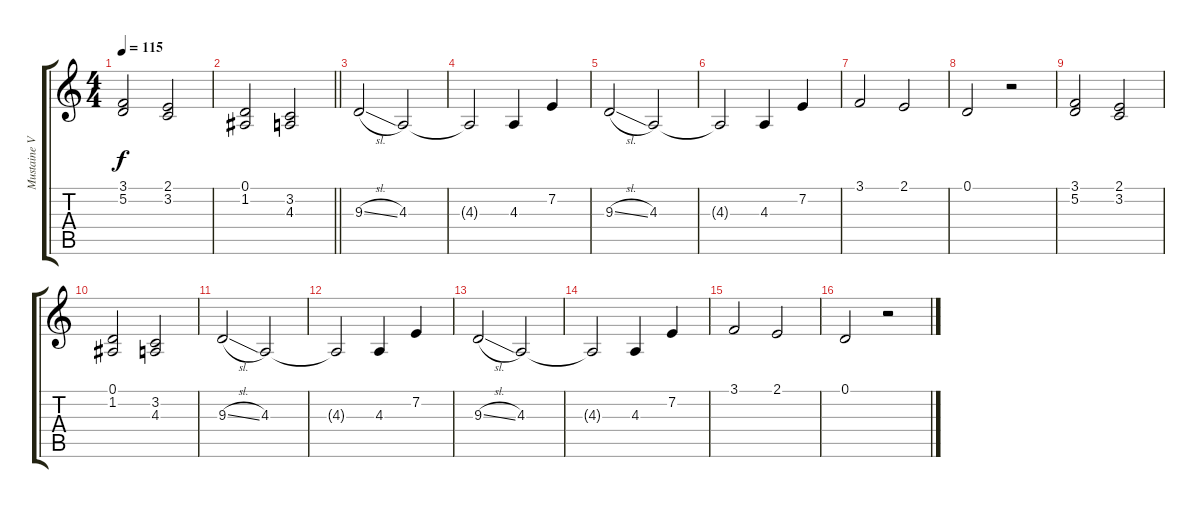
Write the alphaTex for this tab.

\track ("Mustaine Voice " "Mustaine V") {instrument altosax}
\staff {score tabs}
\tuning (D4 A3 F3 C3 G2 D2) {hide}
\ts (4 4)
\tempo 115
\clef g2
\ks c
(3.1 5.2).2{dy f} (2.1 3.2).2 |
\barLineRight lightlight
(0.1 1.2).2 (3.2 4.3).2 |
9.3{sl}.2 4.3.2 |
4.3{t}.2 4.3.4 7.2.4 |
9.3{sl}.2 4.3.2 |
4.3{t}.2 4.3.4 7.2.4 |
3.1.2 2.1.2 |
0.1.2 r.2 |
(3.1 5.2).2 (2.1 3.2).2 |
(0.1 1.2).2 (3.2 4.3).2 |
9.3{sl}.2 4.3.2 |
4.3{t}.2 4.3.4 7.2.4 |
9.3{sl}.2 4.3.2 |
4.3{t}.2 4.3.4 7.2.4 |
3.1.2 2.1.2 |
0.1.2 r.2
